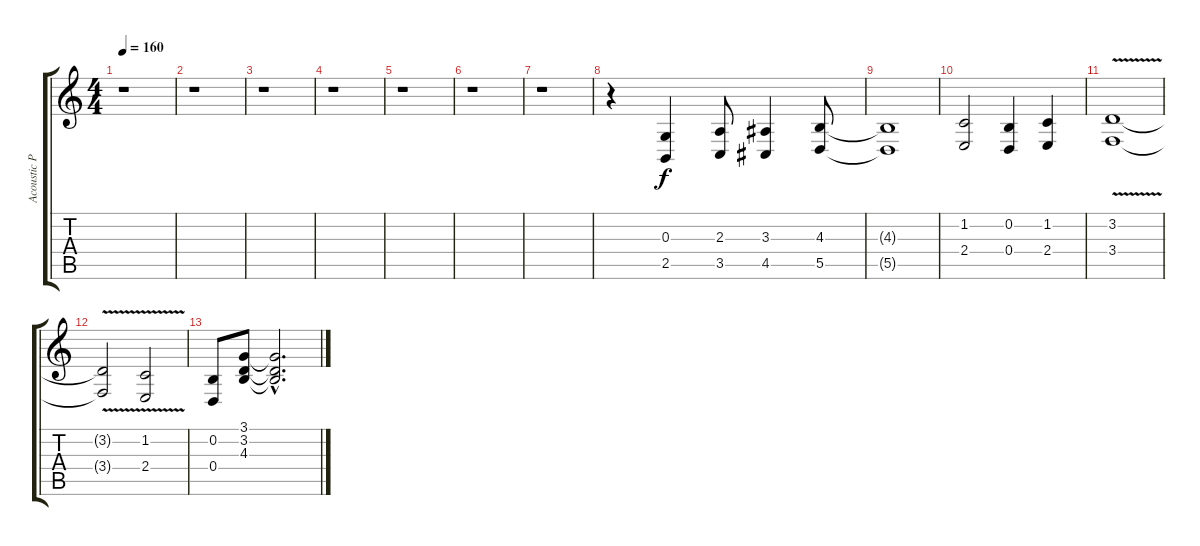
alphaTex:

\track ("Acoustic Piano" "Acoustic P") {instrument electricgrandpiano}
\staff {score tabs}
\tuning (E4 B3 G3 D3 A2 E2) {hide}
\ts (4 4)
\tempo 160
\clef g2
\ks c
r.1{dy f} |
r.1 |
r.1 |
r.1 |
r.1 |
r.1 |
r.1 |
r.4 (0.3 2.5).4 (2.3 3.5).8 (3.3 4.5).4 (4.3 5.5).8 |
(4.3{t} 5.5{t}).1 |
(1.2 2.4).2 (0.2 0.4).4 (1.2 2.4).4 |
(3.2{v} 3.4{v}).1 |
(3.2{t} 3.4{t}).2 (1.2{v} 2.4{v}).2 |
(0.2 0.4).8 (3.1 3.2 4.3).8 (3.1{hac t} 3.2{hac t} 4.3{hac t}).2{d}
